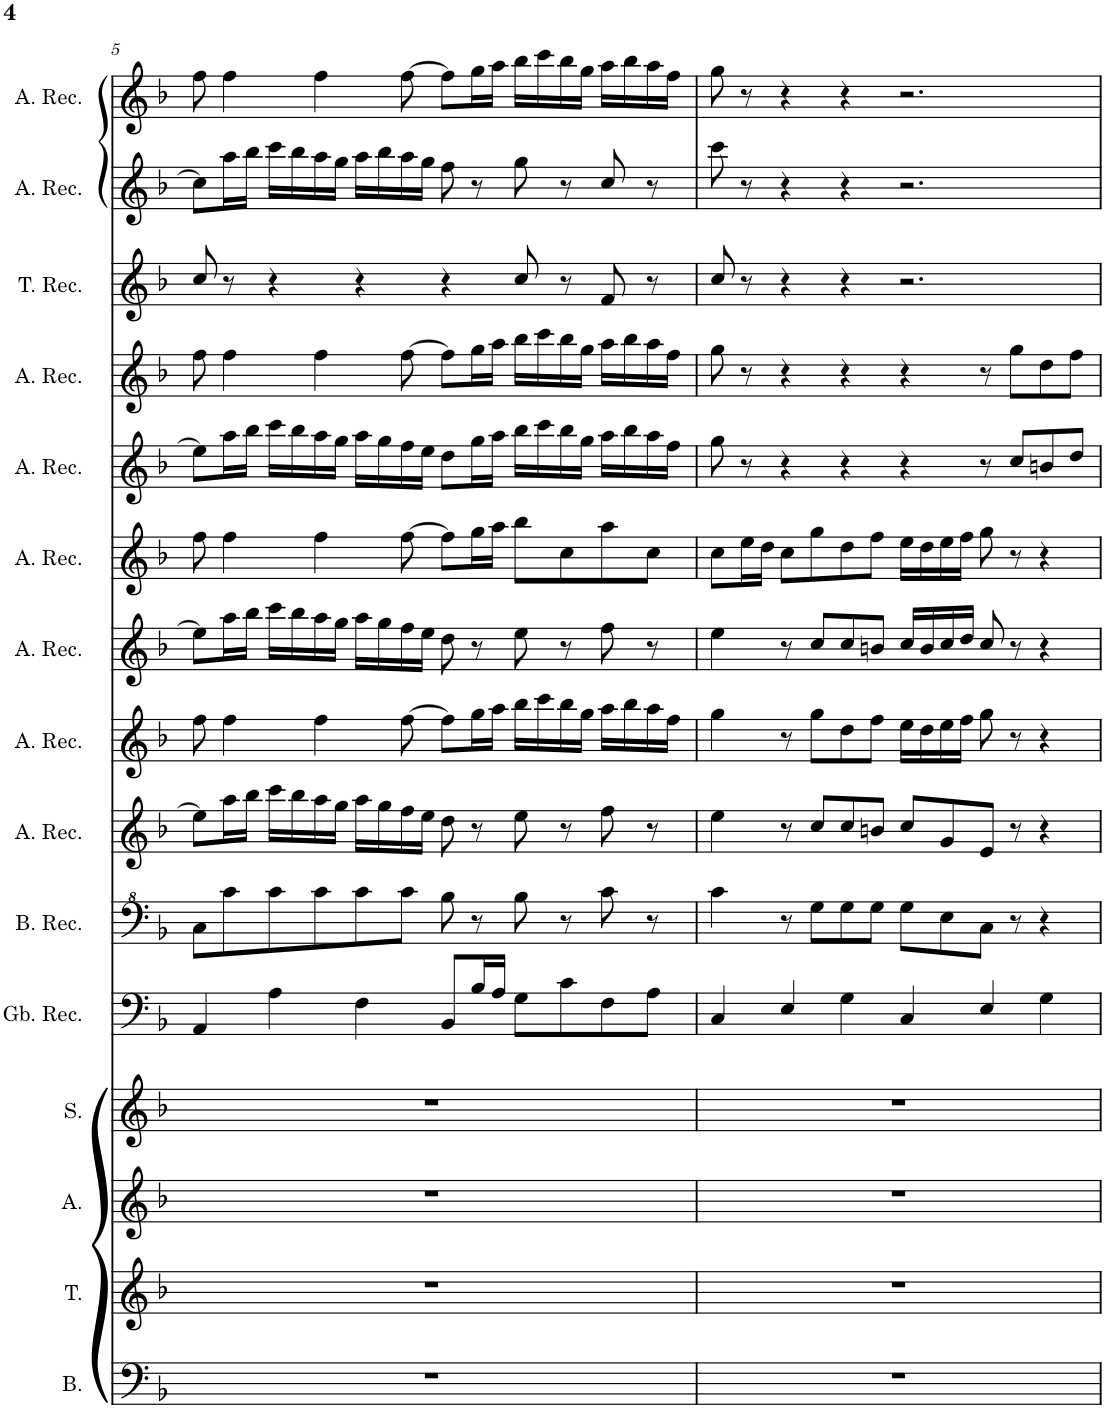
**kern	**kern	**kern	**kern	**kern	**kern	**kern	**kern	**kern	**kern	**kern	**kern	**kern	**kern	**kern	**kern
*part16	*part15	*part14	*part13	*part12	*part11	*part10	*part9	*part8	*part7	*part6	*part5	*part4	*part3	*part2	*part1
*staff16	*staff15	*staff14	*staff13	*staff12	*staff11	*staff10	*staff9	*staff8	*staff7	*staff6	*staff5	*staff4	*staff3	*staff2	*staff1
*I"Bass	*I"Tenor	*I"Alto	*I"Soprano	*I"Greatbass Recorder	*I"Bass Recorder	*I"Alto Recorder	*I"Alto Recorder	*I"Alto Recorder	*I"Alto Recorder	*I"Alto Recorder	*I"Alto Recorder	*I"Timpani	*I"Tenor Recorder	*I"Alto Recorder	*I"Alto Recorder
*I'B.	*I'T.	*I'A.	*I'S.	*I'Gb. Rec.	*I'B. Rec.	*I'A. Rec.	*I'A. Rec.	*I'A. Rec.	*I'A. Rec.	*I'A. Rec.	*I'A. Rec.	*I'Timp.	*I'T. Rec.	*I'A. Rec.	*I'A. Rec.
!!LO:PB:g=z
*clefF4	*clefG2	*clefG2	*clefG2	*clefF4	*clefF^4	*clefG2	*clefG2	*clefG2	*clefG2	*clefG2	*clefG2	*clefF4	*clefG2	*clefG2	*clefG2
*k[b-]	*k[b-]	*k[b-]	*k[b-]	*k[b-]	*k[b-]	*k[b-]	*k[b-]	*k[b-]	*k[b-]	*k[b-]	*k[b-]	*k[b-]	*k[b-]	*k[b-]	*k[b-]
*M6/4	*M6/4	*M6/4	*M6/4	*M6/4	*M6/4	*M6/4	*M6/4	*M6/4	*M6/4	*M6/4	*M6/4	*M6/4	*M6/4	*M6/4	*M6/4
=5	=5	=5	=5	=5	=5	=5	=5	=5	=5	=5	=5	=5	=5	=5	=5
1.r	1.r	1.r	1.r	4AA/	8c\L	8ee\L]	8ff\	8ee\L]	8ff\	8ee\L]	8ff\	8F	8cc/	8cc\L]	8ff\
.	.	.	.	.	8cc\	16aa\L	4ff\	16aa\L	4ff\	16aa\L	4ff\	8r	8r	16aa\L	4ff\
.	.	.	.	.	.	16bb-\JJ	.	16bb-\JJ	.	16bb-\JJ	.	.	.	16bb-\JJ	.
.	.	.	.	4A\	8cc\	16ccc\LL	.	16ccc\LL	.	16ccc\LL	.	4r	4r	16ccc\LL	.
.	.	.	.	.	.	16bb-\	.	16bb-\	.	16bb-\	.	.	.	16bb-\	.
.	.	.	.	.	8cc\	16aa\	4ff\	16aa\	4ff\	16aa\	4ff\	.	.	16aa\	4ff\
.	.	.	.	.	.	16gg\JJ	.	16gg\JJ	.	16gg\JJ	.	.	.	16gg\JJ	.
.	.	.	.	4F\	8cc\	16aa\LL	.	16aa\LL	.	16aa\LL	.	4r	4r	16aa\LL	.
.	.	.	.	.	.	16gg\	.	16gg\	.	16gg\	.	.	.	16bb-\	.
.	.	.	.	.	8cc\J	16ff\	[8ff\	16ff\	[8ff\	16ff\	[8ff\	.	.	16aa\	[8ff\
.	.	.	.	.	.	16ee\JJ	.	16ee\JJ	.	16ee\JJ	.	.	.	16gg\JJ	.
.	.	.	.	8BB-/L	8b-\	8dd\	8ff\L]	8dd\	8ff\L]	8dd\L	8ff\L]	4r	4r	8ff\	8ff\L]
.	.	.	.	16B-/L	8r	8r	16gg\L	8r	16gg\L	16gg\L	16gg\L	.	.	8r	16gg\L
.	.	.	.	16A/JJ	.	.	16aa\JJ	.	16aa\JJ	16aa\JJ	16aa\JJ	.	.	.	16aa\JJ
.	.	.	.	8G\L	8b-\	8ee\	16bb-\LL	8ee\	8bb-\L	16bb-\LL	16bb-\LL	8C	8cc/	8gg\	16bb-\LL
.	.	.	.	.	.	.	16ccc\	.	.	16ccc\	16ccc\	.	.	.	16ccc\
.	.	.	.	8c\	8r	8r	16bb-\	8r	8cc\	16bb-\	16bb-\	8r	8r	8r	16bb-\
.	.	.	.	.	.	.	16gg\JJ	.	.	16gg\JJ	16gg\JJ	.	.	.	16gg\JJ
.	.	.	.	8F\	8cc\	8ff\	16aa\LL	8ff\	8aa\	16aa\LL	16aa\LL	8F	8f/	8cc/	16aa\LL
.	.	.	.	.	.	.	16bb-\	.	.	16bb-\	16bb-\	.	.	.	16bb-\
.	.	.	.	8A\J	8r	8r	16aa\	8r	8cc\J	16aa\	16aa\	8r	8r	8r	16aa\
.	.	.	.	.	.	.	16ff\JJ	.	.	16ff\JJ	16ff\JJ	.	.	.	16ff\JJ
=6	=6	=6	=6	=6	=6	=6	=6	=6	=6	=6	=6	=6	=6	=6	=6
1.r	1.r	1.r	1.r	4C/	4cc\	4ee\	4gg\	4ee\	8cc\L	8gg\	8gg\	8C	8cc/	8ccc\	8gg\
.	.	.	.	.	.	.	.	.	16ee\L	8r	8r	8r	8r	8r	8r
.	.	.	.	.	.	.	.	.	16dd\JJ	.	.	.	.	.	.
.	.	.	.	4E/	8r	8r	8r	8r	8cc\L	4r	4r	4r	4r	4r	4r
.	.	.	.	.	8g\L	8cc/L	8gg\L	8cc/L	8gg\	.	.	.	.	.	.
.	.	.	.	4G\	8g\	8cc/	8dd\	8cc/	8dd\	4r	4r	4r	4r	4r	4r
.	.	.	.	.	8g\J	8bn/J	8ff\J	8bn/J	8ff\J	.	.	.	.	.	.
!	!	!	!	!	!	!	!	!	!	!	!	!LO:N:vis=2	!	!	!
.	.	.	.	4C/	8g\L	8cc/L	16ee\LL	16cc/LL	16ee\LL	4r	4r	2.r	2.r	2.r	2.r
.	.	.	.	.	.	.	16dd\	16b/	16dd\	.	.	.	.	.	.
.	.	.	.	.	8e\	8g/	16ee\	16cc/	16ee\	.	.	.	.	.	.
.	.	.	.	.	.	.	16ff\JJ	16dd/JJ	16ff\JJ	.	.	.	.	.	.
.	.	.	.	4E/	8c\J	8e/J	8gg\	8cc/	8gg\	8r	8r	.	.	.	.
.	.	.	.	.	8r	8r	8r	8r	8r	8cc/L	8gg\L	.	.	.	.
.	.	.	.	4G\	4r	4r	4r	4r	4r	8bn/	8dd\	.	.	.	.
.	.	.	.	.	.	.	.	.	.	8dd/J	8ff\J	.	.	.	.
=	=	=	=	=	=	=	=	=	=	=	=	=	=	=	=
*-	*-	*-	*-	*-	*-	*-	*-	*-	*-	*-	*-	*-	*-	*-	*-
